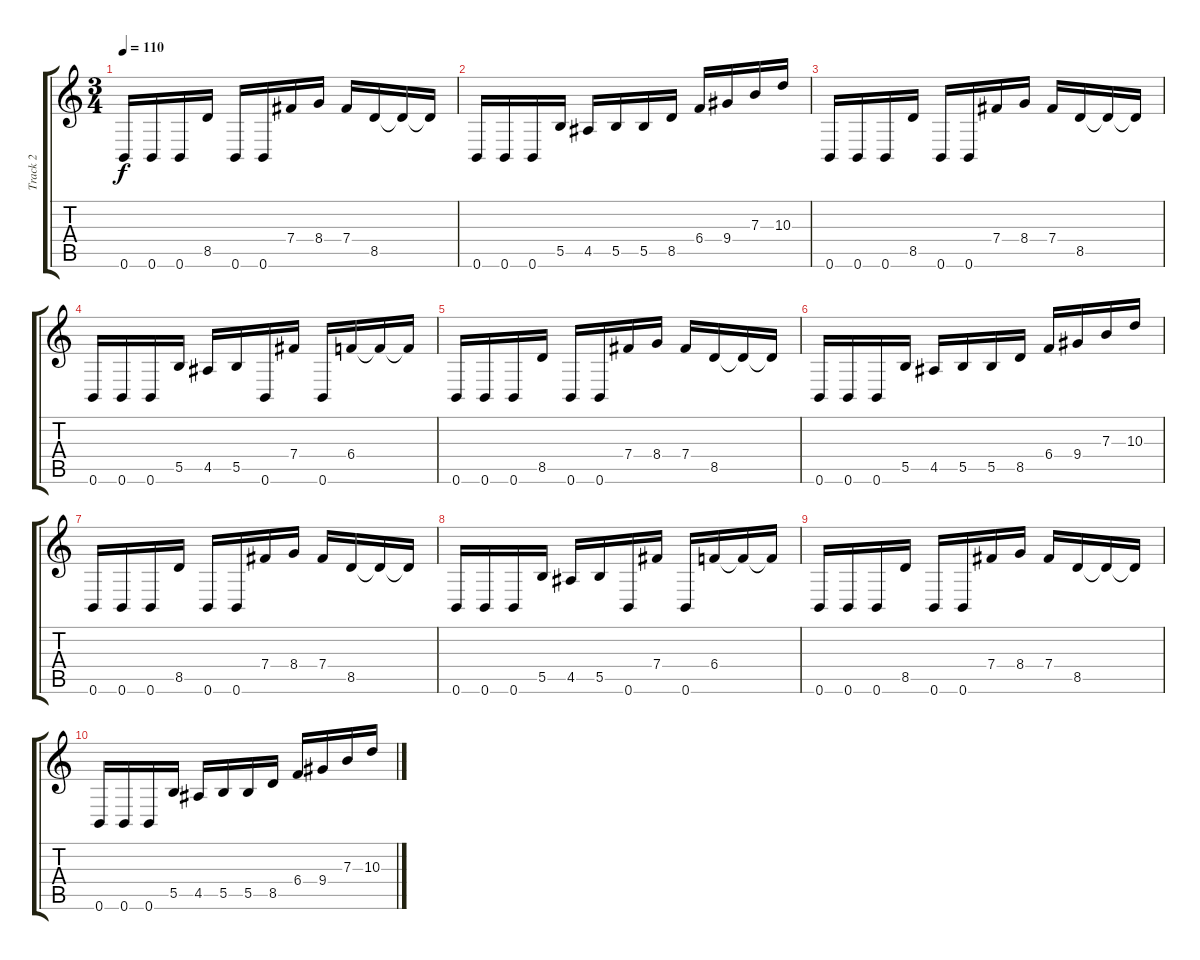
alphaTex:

\track ("Track 2" "Track 2") {instrument distortionguitar}
\staff {score tabs}
\tuning (Db4 Ab3 E3 B2 Gb2 B1) {hide}
\ts (3 4)
\tempo 110
\clef g2
\ks c
0.6.16{dy f} 0.6.16 0.6.16 8.5.16 0.6.16 0.6.16 7.4.16 8.4.16 7.4.16 8.5.16 8.5{t}.16 8.5{t}.16 |
0.6.16 0.6.16 0.6.16 5.5.16 4.5.16 5.5.16 5.5.16 8.5.16 6.4.16 9.4.16 7.3.16 10.3.16 |
0.6.16 0.6.16 0.6.16 8.5.16 0.6.16 0.6.16 7.4.16 8.4.16 7.4.16 8.5.16 8.5{t}.16 8.5{t}.16 |
0.6.16 0.6.16 0.6.16 5.5.16 4.5.16 5.5.16 0.6.16 7.4.16 0.6.16 6.4.16 6.4{t}.16 6.4{t}.16 |
0.6.16 0.6.16 0.6.16 8.5.16 0.6.16 0.6.16 7.4.16 8.4.16 7.4.16 8.5.16 8.5{t}.16 8.5{t}.16 |
0.6.16 0.6.16 0.6.16 5.5.16 4.5.16 5.5.16 5.5.16 8.5.16 6.4.16 9.4.16 7.3.16 10.3.16 |
0.6.16 0.6.16 0.6.16 8.5.16 0.6.16 0.6.16 7.4.16 8.4.16 7.4.16 8.5.16 8.5{t}.16 8.5{t}.16 |
0.6.16 0.6.16 0.6.16 5.5.16 4.5.16 5.5.16 0.6.16 7.4.16 0.6.16 6.4.16 6.4{t}.16 6.4{t}.16 |
0.6.16 0.6.16 0.6.16 8.5.16 0.6.16 0.6.16 7.4.16 8.4.16 7.4.16 8.5.16 8.5{t}.16 8.5{t}.16 |
0.6.16 0.6.16 0.6.16 5.5.16 4.5.16 5.5.16 5.5.16 8.5.16 6.4.16 9.4.16 7.3.16 10.3.16
